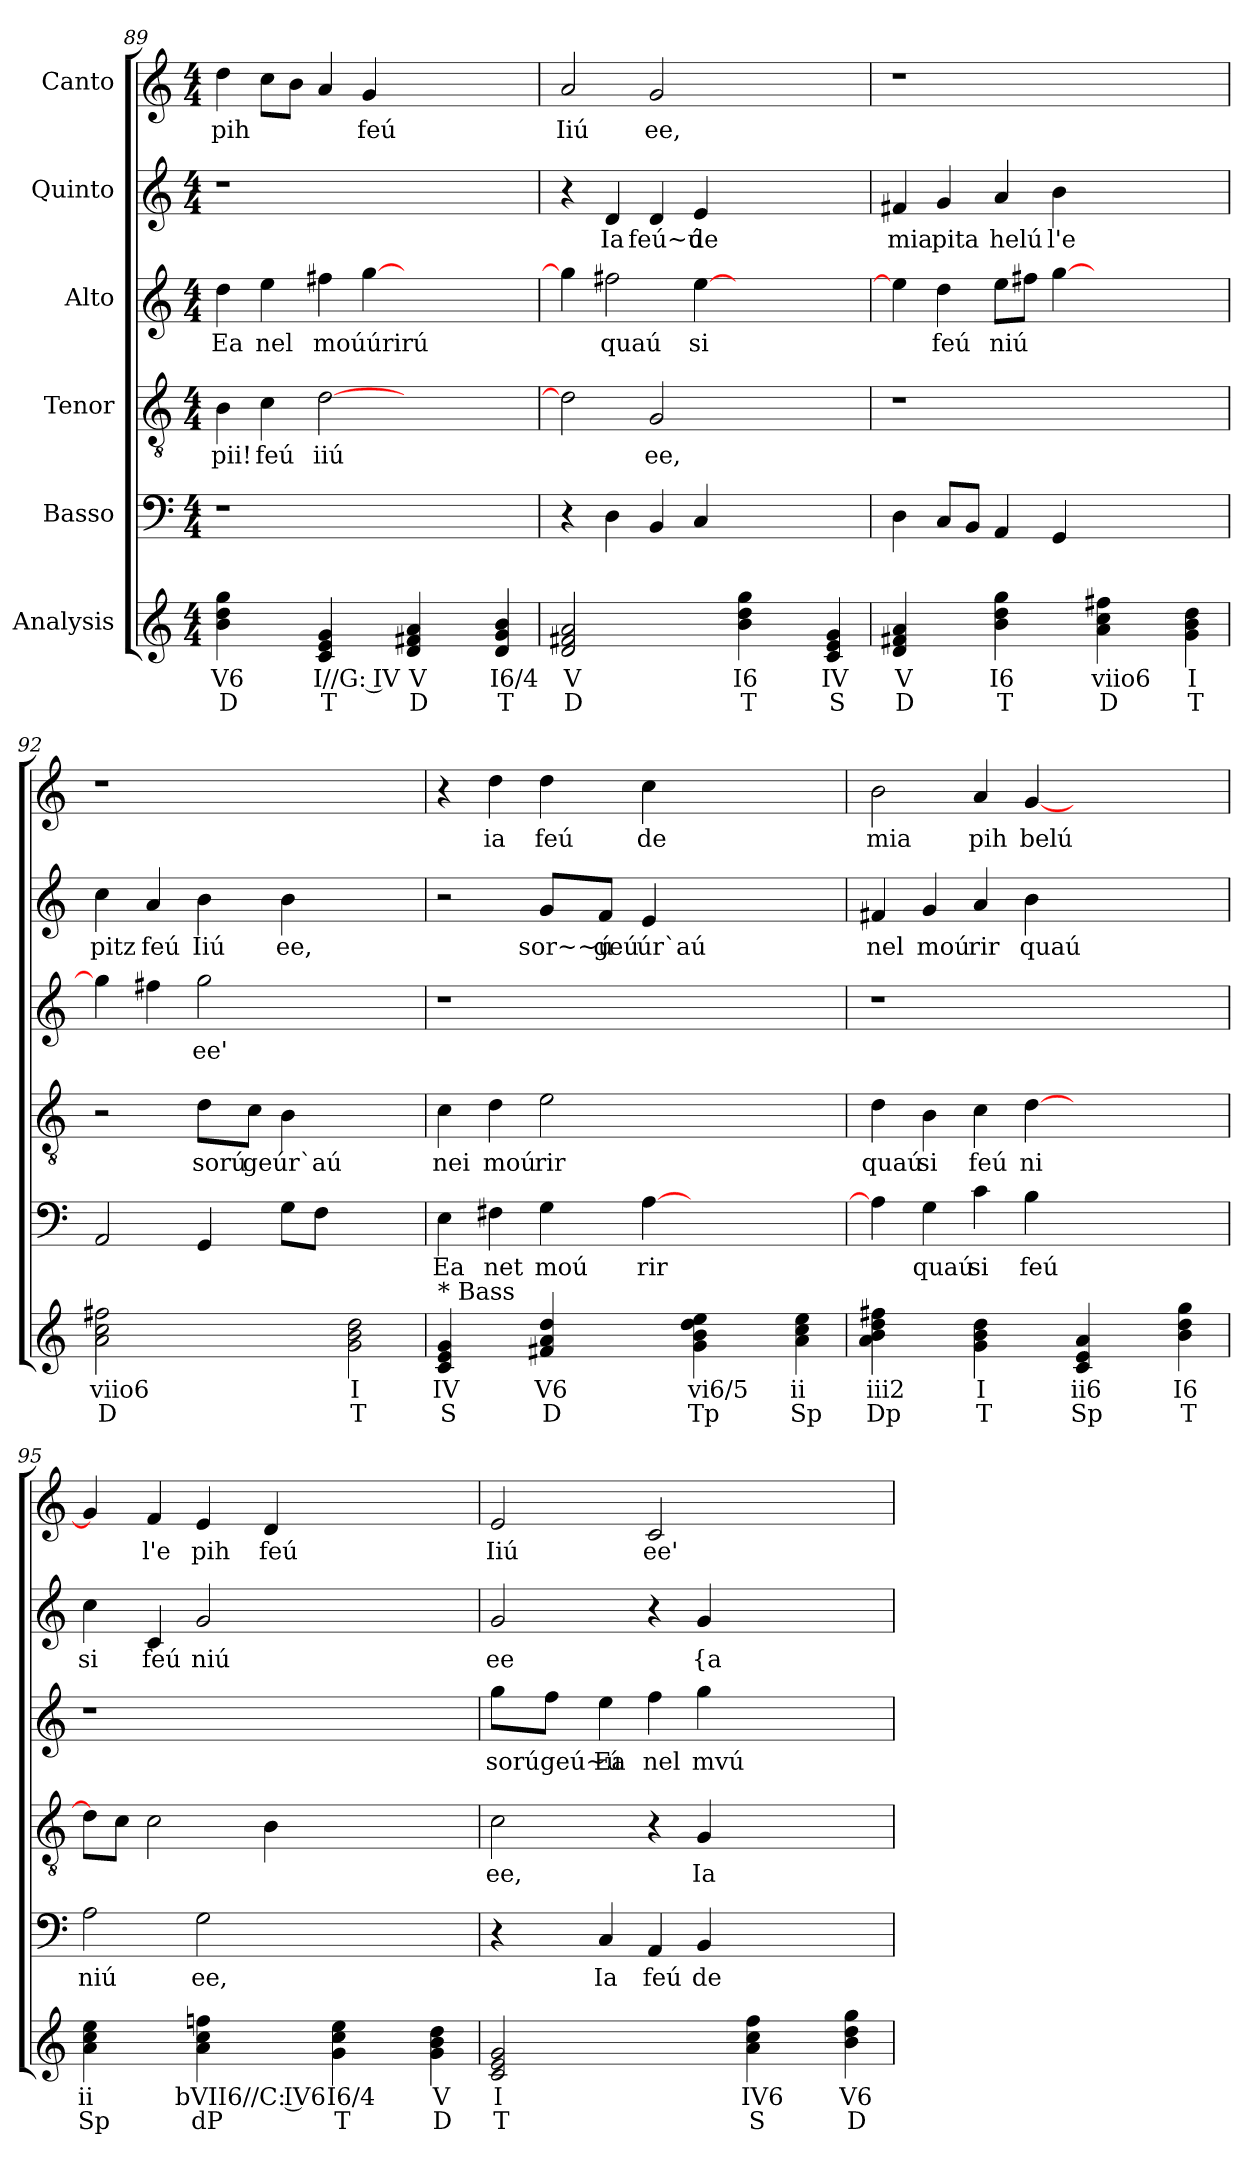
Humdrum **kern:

**kern	**text	**text	**kern	**text	**kern	**text	**kern	**text	**kern	**text	**kern	**text
*part6	*part6	*part6	*part5	*part5	*part4	*part4	*part3	*part3	*part2	*part2	*part1	*part1
*staff6	*staff6	*staff6	*staff5	*staff5	*staff4	*staff4	*staff3	*staff3	*staff2	*staff2	*staff1	*staff1
*I"Analysis	*	*	*I"Basso	*	*I"Tenor	*	*I"Alto	*	*I"Quinto	*	*I"Canto	*
*	*	*	*clefF4	*	*clefGv2	*	*clefG2	*	*clefG2	*	*clefG2	*
*k[]	*	*	*k[]	*	*k[]	*	*k[]	*	*k[]	*	*k[]	*
*M4/4	*	*	*M4/4	*	*M4/4	*	*M4/4	*	*M4/4	*	*M4/4	*
=89	=89	=89	=89	=89	=89	=89	=89	=89	=89	=89	=89	=89
!	!	!	!	!	!	!LO:LY:b	!	!	!	!	!	!
!	!	!	!	!	!	!	!	!LO:LY:b	!	!	!	!
!	!	!	!	!	!	!	!	!	!	!	!	!LO:LY:b
4b 4dd 4gg	V6	D	1r	.	4B\	pii!	4dd\	Ea	1r	.	4dd\	pih
!	!	!	!	!	!	!LO:LY:b	!	!	!	!	!	!
!	!	!	!	!	!	!	!	!LO:LY:b	!	!	!	!
4ryy	.	.	.	.	4c\	feú	4ee\	nel	.	.	8cc\L	.
.	.	.	.	.	.	.	.	.	.	.	8b\J	.
!	!	!	!	!	!	!LO:LY:b	!	!	!	!	!	!
!	!	!	!	!	!	!	!	!LO:LY:b	!	!	!	!
4c 4e 4g	I//G: IV	T	.	.	[2d\	iiú	4ff#X\	moúúrirú	.	.	4a/	.
!	!	!	!	!	!	!	!	!	!	!	!	!LO:LY:b
4ryy	.	.	.	.	.	.	[4gg\	.	.	.	4g/	feú
4d 4f#X 4a	V	D	2.ryy	.	2.ryy	.	2.ryy	.	2.ryy	.	2.ryy	.
4ryy	.	.	.	.	.	.	.	.	.	.	.	.
4d 4g 4b	I6/4	T	.	.	.	.	.	.	.	.	.	.
=90	=90	=90	=90	=90	=90	=90	=90	=90	=90	=90	=90	=90
!	!	!	!	!	!	!	!	!	!	!	!	!LO:LY:b
2d 2f#X 2a	V	D	4r	.	2d\]	.	4gg\]	.	4r	.	2a/	Iiú
!	!	!	!	!	!	!	!	!LO:LY:b	!	!	!	!
!	!	!	!	!	!	!	!	!	!	!LO:LY:b	!	!
.	.	.	4D\	.	.	.	2ff#X\	quaú	4d/	Ia	.	.
!	!	!	!	!	!	!LO:LY:b	!	!	!	!	!	!
!	!	!	!	!	!	!	!	!	!	!LO:LY:b	!	!
!	!	!	!	!	!	!	!	!	!	!	!	!LO:LY:b
2ryy	.	.	4BB/	.	2G/	ee,	.	.	4d/	feú~ú	2g/	ee,
!	!	!	!	!	!	!	!	!LO:LY:b	!	!	!	!
!	!	!	!	!	!	!	!	!	!	!LO:LY:b	!	!
.	.	.	4C/	.	.	.	[4ee\	si	4e/	de	.	.
4b 4dd 4gg	I6	T	2.ryy	.	2.ryy	.	2.ryy	.	2.ryy	.	2.ryy	.
4ryy	.	.	.	.	.	.	.	.	.	.	.	.
4c 4e 4g	IV	S	.	.	.	.	.	.	.	.	.	.
=91	=91	=91	=91	=91	=91	=91	=91	=91	=91	=91	=91	=91
!	!	!	!	!	!	!	!	!	!	!LO:LY:b	!	!
4d 4f#X 4a	V	D	4D\	.	1r	.	4ee\]	.	4f#X/	mia	1r	.
!	!	!	!	!	!	!	!	!LO:LY:b	!	!	!	!
!	!	!	!	!	!	!	!	!	!	!LO:LY:b	!	!
4ryy	.	.	8C/L	.	.	.	4dd\	feú	4g/	pita	.	.
.	.	.	8BB/J	.	.	.	.	.	.	.	.	.
!	!	!	!	!	!	!	!	!LO:LY:b	!	!	!	!
!	!	!	!	!	!	!	!	!	!	!LO:LY:b	!	!
4b 4dd 4gg	I6	T	4AA/	.	.	.	8ee\L	niú	4a/	helú	.	.
.	.	.	.	.	.	.	8ff#X\J	.	.	.	.	.
!	!	!	!	!	!	!	!	!	!	!LO:LY:b	!	!
4ryy	.	.	4GG/	.	.	.	[4gg\	.	4b\	l'e	.	.
4a 4cc 4ff#X	viio6	D	2.ryy	.	2.ryy	.	2.ryy	.	2.ryy	.	2.ryy	.
4ryy	.	.	.	.	.	.	.	.	.	.	.	.
4g 4b 4dd	I	T	.	.	.	.	.	.	.	.	.	.
=92	=92	=92	=92	=92	=92	=92	=92	=92	=92	=92	=92	=92
!	!	!	!	!	!	!	!	!	!	!LO:LY:b	!	!
2a 2cc 2ff#X	viio6	D	2AA/	.	2r	.	4gg\]	.	4cc\	pitz	1r	.
!	!	!	!	!	!	!	!	!	!	!LO:LY:b	!	!
.	.	.	.	.	.	.	4ff#X\	.	4a/	feú	.	.
!	!	!	!	!	!	!LO:LY:b	!	!	!	!	!	!
!	!	!	!	!	!	!	!	!LO:LY:b	!	!	!	!
!	!	!	!	!	!	!	!	!	!	!LO:LY:b	!	!
2ryy	.	.	4GG/	.	8d\L	sorú	2gg\	ee'	4b\	Iiú	.	.
!	!	!	!	!	!	!LO:LY:b	!	!	!	!	!	!
.	.	.	.	.	8c\J	geúr`aú	.	.	.	.	.	.
!	!	!	!	!	!	!	!	!	!	!LO:LY:b	!	!
.	.	.	8G\L	.	4B\	.	.	.	4b\	ee,	.	.
.	.	.	8F\J	.	.	.	.	.	.	.	.	.
2g 2b 2dd	I	T	2ryy	.	2ryy	.	2ryy	.	2ryy	.	2ryy	.
=93	=93	=93	=93	=93	=93	=93	=93	=93	=93	=93	=93	=93
!	!	!	!	!LO:LY:b	!	!	!	!	!	!	!	!
!LO:TX:a:t=* Bass	!	!	!	!	!	!	!	!	!	!	!	!
!	!	!	!	!	!	!LO:LY:b	!	!	!	!	!	!
4c 4e 4g	IV	S	4E\	Ea	4c\	nei	1r	.	2r	.	4r	.
!	!	!	!	!LO:LY:b	!	!	!	!	!	!	!	!
!	!	!	!	!	!	!LO:LY:b	!	!	!	!	!	!
!	!	!	!	!	!	!	!	!	!	!	!	!LO:LY:b
4ryy	.	.	4F#X\	net	4d\	moú	.	.	.	.	4dd\	ia
!	!	!	!	!LO:LY:b	!	!	!	!	!	!	!	!
!	!	!	!	!	!	!LO:LY:b	!	!	!	!	!	!
!	!	!	!	!	!	!	!	!	!	!LO:LY:b	!	!
!	!	!	!	!	!	!	!	!	!	!	!	!LO:LY:b
4f#X 4a 4dd	V6	D	4G\	moú	2e\	rir	.	.	8g/L	sor~~ú	4dd\	feú
!	!	!	!	!	!	!	!	!	!	!LO:LY:b	!	!
.	.	.	.	.	.	.	.	.	8f/J	geú	.	.
!	!	!	!	!LO:LY:b	!	!	!	!	!	!	!	!
!	!	!	!	!	!	!	!	!	!	!LO:LY:b	!	!
!	!	!	!	!	!	!	!	!	!	!	!	!LO:LY:b
4ryy	.	.	[4A\	rir	.	.	.	.	4e/	úr`aú	4cc\	de
4g 4b 4dd 4ee	vi6/5	Tp	2.ryy	.	2.ryy	.	2.ryy	.	2.ryy	.	2.ryy	.
4ryy	.	.	.	.	.	.	.	.	.	.	.	.
4a 4cc 4ee	ii	Sp	.	.	.	.	.	.	.	.	.	.
=94	=94	=94	=94	=94	=94	=94	=94	=94	=94	=94	=94	=94
!	!	!	!	!	!	!LO:LY:b	!	!	!	!	!	!
!	!	!	!	!	!	!	!	!	!	!LO:LY:b	!	!
!	!	!	!	!	!	!	!	!	!	!	!	!LO:LY:b
4a 4b 4dd 4ff#X	iii2	Dp	4A\]	.	4d\	quaú	1r	.	4f#X/	nel	2b\	mia
!	!	!	!	!LO:LY:b	!	!	!	!	!	!	!	!
!	!	!	!	!	!	!LO:LY:b	!	!	!	!	!	!
!	!	!	!	!	!	!	!	!	!	!LO:LY:b	!	!
4ryy	.	.	4G\	quaú	4B\	si	.	.	4g/	moú	.	.
!	!	!	!	!LO:LY:b	!	!	!	!	!	!	!	!
!	!	!	!	!	!	!LO:LY:b	!	!	!	!	!	!
!	!	!	!	!	!	!	!	!	!	!LO:LY:b	!	!
!	!	!	!	!	!	!	!	!	!	!	!	!LO:LY:b
4g 4b 4dd	I	T	4c\	si	4c\	feú	.	.	4a/	rir	4a/	pih
!	!	!	!	!LO:LY:b	!	!	!	!	!	!	!	!
!	!	!	!	!	!	!LO:LY:b	!	!	!	!	!	!
!	!	!	!	!	!	!	!	!	!	!LO:LY:b	!	!
!	!	!	!	!	!	!	!	!	!	!	!	!LO:LY:b
4ryy	.	.	4B\	feú	[4d\	ni	.	.	4b\	quaú	[4g/	belú
4c 4e 4a	ii6	Sp	2.ryy	.	2.ryy	.	2.ryy	.	2.ryy	.	2.ryy	.
4ryy	.	.	.	.	.	.	.	.	.	.	.	.
4b 4dd 4gg	I6	T	.	.	.	.	.	.	.	.	.	.
=95	=95	=95	=95	=95	=95	=95	=95	=95	=95	=95	=95	=95
!	!	!	!	!LO:LY:b	!	!	!	!	!	!	!	!
!	!	!	!	!	!	!	!	!	!	!LO:LY:b	!	!
4a 4cc 4ee	ii	Sp	2A\	niú	8d\L]	.	1r	.	4cc\	si	4g/]	.
.	.	.	.	.	8c\J	.	.	.	.	.	.	.
!	!	!	!	!	!	!	!	!	!	!LO:LY:b	!	!
!	!	!	!	!	!	!	!	!	!	!	!	!LO:LY:b
4ryy	.	.	.	.	2c\	.	.	.	4c/	feú	4f/	l'e
!	!	!	!	!LO:LY:b	!	!	!	!	!	!	!	!
!	!	!	!	!	!	!	!	!	!	!LO:LY:b	!	!
!	!	!	!	!	!	!	!	!	!	!	!	!LO:LY:b
4a 4cc 4ffn	bVII6//C: IV6	dP	2G\	ee,	.	.	.	.	2g/	niú	4e/	pih
!	!	!	!	!	!	!	!	!	!	!	!	!LO:LY:b
4ryy	.	.	.	.	4B\	.	.	.	.	.	4d/	feú
4g 4cc 4ee	I6/4	T	2.ryy	.	2.ryy	.	2.ryy	.	2.ryy	.	2.ryy	.
4ryy	.	.	.	.	.	.	.	.	.	.	.	.
4g 4b 4dd	V	D	.	.	.	.	.	.	.	.	.	.
=96	=96	=96	=96	=96	=96	=96	=96	=96	=96	=96	=96	=96
!	!	!	!	!	!	!LO:LY:b	!	!	!	!	!	!
!	!	!	!	!	!	!	!	!LO:LY:b	!	!	!	!
!	!	!	!	!	!	!	!	!	!	!LO:LY:b	!	!
!	!	!	!	!	!	!	!	!	!	!	!	!LO:LY:b
2c 2e 2g	I	T	4r	.	2c\	ee,	8gg\L	sorúgeú~ú	2g/	ee	2e/	Iiú
.	.	.	.	.	.	.	8ff\J	.	.	.	.	.
!	!	!	!	!LO:LY:b	!	!	!	!	!	!	!	!
!	!	!	!	!	!	!	!	!LO:LY:b	!	!	!	!
.	.	.	4C/	Ia	.	.	4ee\	Ea	.	.	.	.
!	!	!	!	!LO:LY:b	!	!	!	!	!	!	!	!
!	!	!	!	!	!	!	!	!LO:LY:b	!	!	!	!
!	!	!	!	!	!	!	!	!	!	!	!	!LO:LY:b
2ryy	.	.	4AA/	feú	4r	.	4ff\	nel	4r	.	2c/	ee'
!	!	!	!	!LO:LY:b	!	!	!	!	!	!	!	!
!	!	!	!	!	!	!LO:LY:b	!	!	!	!	!	!
!	!	!	!	!	!	!	!	!LO:LY:b	!	!	!	!
!	!	!	!	!	!	!	!	!	!	!LO:LY:b	!	!
.	.	.	4BB/	de	4G/	Ia	4gg\	mvú	4g/	{a	.	.
4a 4cc 4ff	IV6	S	2.ryy	.	2.ryy	.	2.ryy	.	2.ryy	.	2.ryy	.
4ryy	.	.	.	.	.	.	.	.	.	.	.	.
4b 4dd 4gg	V6	D	.	.	.	.	.	.	.	.	.	.
=	=	=	=	=	=	=	=	=	=	=	=	=
*-	*-	*-	*-	*-	*-	*-	*-	*-	*-	*-	*-	*-
